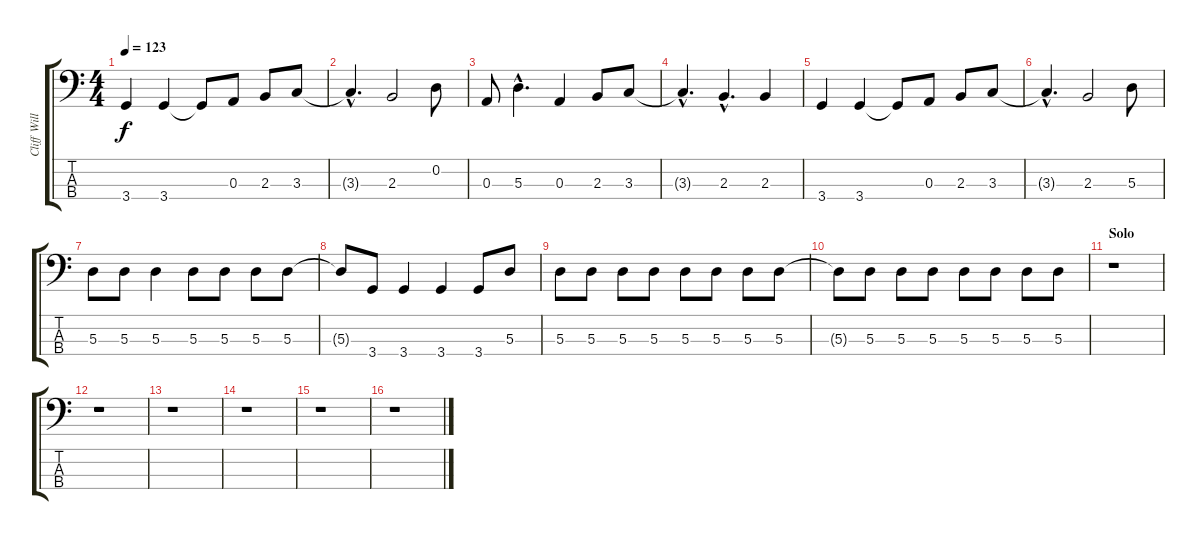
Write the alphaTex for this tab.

\track ("Cliff Williams (Bass)" "Cliff Will") {instrument electricbasspick}
\staff {score tabs}
\tuning (G2 D2 A1 E1) {hide}
\ts (4 4)
\tempo 123
\clef f4
\ks c
3.4.4{dy f} 3.4.4 3.4{t}.8 0.3.8 2.3.8 3.3.8 |
3.3{hac t}.4{d} 2.3.2 0.2.8 |
0.3.8 5.3{hac}.4{d} 0.3.4 2.3.8 3.3.8 |
3.3{hac t}.4{d} 2.3{hac}.4{d} 2.3.4 |
3.4.4 3.4.4 3.4{t}.8 0.3.8 2.3.8 3.3.8 |
3.3{hac t}.4{d} 2.3.2 5.3.8 |
5.3.8 5.3.8 5.3.4 5.3.8 5.3.8 5.3.8 5.3.8 |
5.3{t}.8 3.4.8 3.4.4 3.4.4 3.4.8 5.3.8 |
5.3.8 5.3.8 5.3.8 5.3.8 5.3.8 5.3.8 5.3.8 5.3.8 |
5.3{t}.8 5.3.8 5.3.8 5.3.8 5.3.8 5.3.8 5.3.8 5.3.8 |
\section ("" "Solo")
r.1 |
r.1 |
r.1 |
r.1 |
r.1 |
r.1
